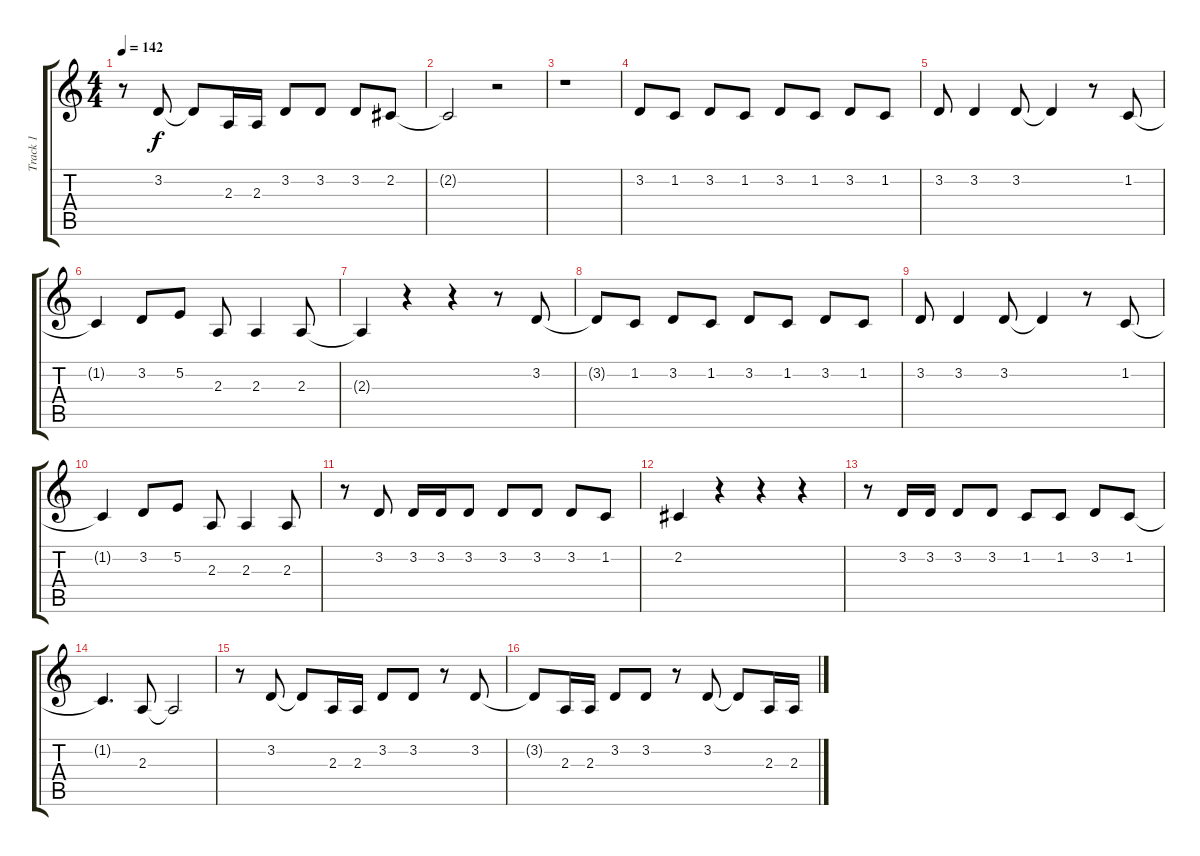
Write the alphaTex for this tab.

\track ("Track 1" "Track 1") {instrument tenorsax}
\staff {score tabs}
\tuning (E4 B3 G3 D3 A2 E2) {hide}
\ts (4 4)
\tempo 142
\clef g2
\ks c
r.8{dy f} 3.2.8 3.2{t}.8 2.3.16 2.3.16 3.2.8 3.2.8 3.2.8 2.2.8 |
2.2{t}.2 r.2 |
r.1 |
3.2.8 1.2.8 3.2.8 1.2.8 3.2.8 1.2.8 3.2.8 1.2.8 |
3.2.8 3.2.4 3.2.8 3.2{t}.4 r.8 1.2.8 |
1.2{t}.4 3.2.8 5.2.8 2.3.8 2.3.4 2.3.8 |
2.3{t}.4 r.4 r.4 r.8 3.2.8 |
3.2{t}.8 1.2.8 3.2.8 1.2.8 3.2.8 1.2.8 3.2.8 1.2.8 |
3.2.8 3.2.4 3.2.8 3.2{t}.4 r.8 1.2.8 |
1.2{t}.4 3.2.8 5.2.8 2.3.8 2.3.4 2.3.8 |
r.8 3.2.8 3.2.16 3.2.16 3.2.8 3.2.8 3.2.8 3.2.8 1.2.8 |
2.2.4 r.4 r.4 r.4 |
r.8 3.2.16 3.2.16 3.2.8 3.2.8 1.2.8 1.2.8 3.2.8 1.2.8 |
1.2{t}.4{d} 2.3.8 2.3{t}.2 |
r.8 3.2.8 3.2{t}.8 2.3.16 2.3.16 3.2.8 3.2.8 r.8 3.2.8 |
3.2{t}.8 2.3.16 2.3.16 3.2.8 3.2.8 r.8 3.2.8 3.2{t}.8 2.3.16 2.3.16
